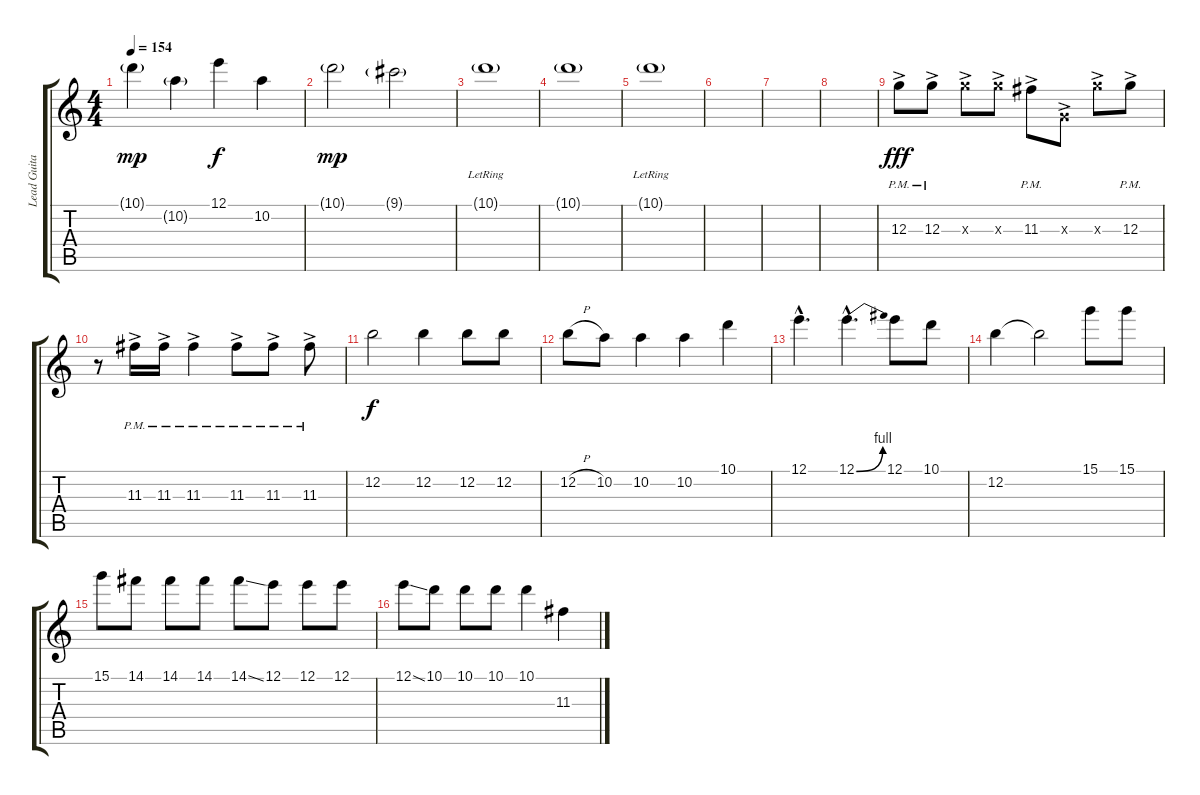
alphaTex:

\track ("Lead Guitar 2" "Lead Guita") {instrument overdrivenguitar}
\staff {score tabs}
\tuning (E4 B3 G3 D3 A2 E2) {hide}
\ts (4 4)
\tempo 154
\clef g2
\ks c
10.1{g}.4{dy mp} 10.2{g}.4 12.1.4{dy f} 10.2.4 |
10.1{g}.2{dy mp} 9.1{g}.2 |
10.1{g lr}.1 |
10.1{g}.1 |
10.1{g lr}.1 |
|
|
|
12.3{ac pm}.8{dy fff} 12.3{ac pm}.8 12.3{ac x}.8 12.3{ac x}.8 11.3{ac pm}.8 0.3{ac x}.8 12.3{ac x}.8 12.3{ac pm}.8 |
r.8 11.3{ac pm}.16 11.3{ac pm}.16 11.3{ac pm}.4 11.3{ac pm}.8 11.3{ac pm}.8 11.3{ac pm}.8 |
12.2.2{dy f} 12.2.4 12.2.8 12.2.8 |
12.2{h}.8 10.2.8 10.2.4 10.2.4 10.1.4 |
12.1{hac}.4{d} 12.1{be (bend 0 0 60 4) hac}.4{d} 12.1.8 10.1.8 |
12.2.4 12.2{t}.2 15.1.8 15.1.8 |
15.1.8 14.1.8 14.1.8 14.1.8 14.1{ss}.8 12.1.8 12.1.8 12.1.8 |
12.1{ss}.8 10.1.8 10.1.8 10.1.8 10.1.4 11.3.4
